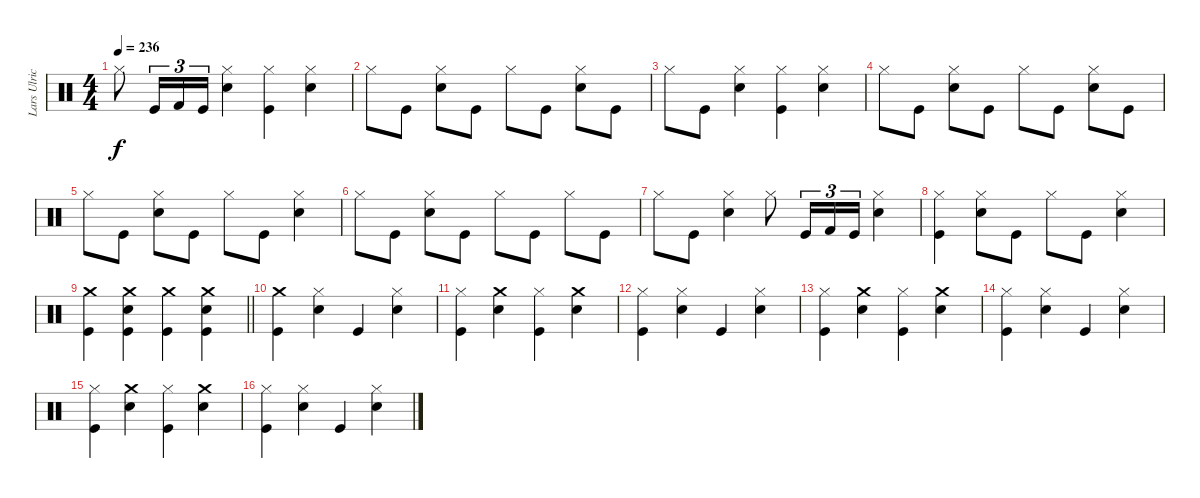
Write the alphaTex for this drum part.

\track ("Lars Ulrich" "Lars Ulric") {instrument percussion}
\staff {score}
\articulation defaults
\ts (4 4)
\tempo 236
\clef neutral
\ks c "Hi-Hat (closed)".8{dy f} "Kick (hit)".16{tu (3 2)} "Kick (hit) 2".16{tu (3 2)} "Kick (hit)".16{tu (3 2)}
("Snare (hit) 2" "Hi-Hat (closed)").4 ("Kick (hit)" "Hi-Hat (closed)").4 ("Hi-Hat (closed)" "Snare (hit) 2").4 |
"Hi-Hat (closed)".8 "Kick (hit)".8 ("Snare (hit) 2" "Hi-Hat (closed)").8 "Kick (hit)".8 "Hi-Hat (closed)".8 "Kick (hit)".8 ("Snare (hit) 2" "Hi-Hat (closed)").8 "Kick (hit)".8 |
"Hi-Hat (closed)".8 "Kick (hit)".8 ("Snare (hit) 2" "Hi-Hat (closed)").4 ("Hi-Hat (closed)" "Kick (hit)").4 ("Snare (hit) 2" "Hi-Hat (closed)").4 |
"Hi-Hat (closed)".8 "Kick (hit)".8 ("Snare (hit) 2" "Hi-Hat (closed)").8 "Kick (hit)".8 "Hi-Hat (closed)".8 "Kick (hit)".8 ("Snare (hit) 2" "Hi-Hat (closed)").8 "Kick (hit)".8 |
"Hi-Hat (closed)".8 "Kick (hit)".8 ("Snare (hit) 2" "Hi-Hat (closed)").8 "Kick (hit)".8 "Hi-Hat (closed)".8 "Kick (hit)".8 ("Snare (hit) 2" "Hi-Hat (closed)").4 |
"Hi-Hat (closed)".8 "Kick (hit)".8 ("Snare (hit) 2" "Hi-Hat (closed)").8 "Kick (hit)".8 "Hi-Hat (closed)".8 "Kick (hit)".8 "Hi-Hat (closed)".8 "Kick (hit)".8 |
"Hi-Hat (closed)".8 "Kick (hit)".8 ("Snare (hit) 2" "Hi-Hat (closed)").4 "Hi-Hat (closed)".8 "Kick (hit)".16{tu (3 2)} "Kick (hit) 2".16{tu (3 2)} "Kick (hit)".16{tu (3 2)} ("Snare (hit) 2" "Hi-Hat (closed)").4 |
("Kick (hit)" "Hi-Hat (closed)").4 ("Snare (hit) 2" "Hi-Hat (closed)").8 "Kick (hit)".8 "Hi-Hat (closed)".8 "Kick (hit)".8 ("Snare (hit) 2" "Hi-Hat (closed)").4 |
\barLineRight lightlight
("Kick (hit)" "Crash medium (hit)").4 ("Kick (hit)" "Snare (hit) 2" "Crash medium (hit)").4 ("Kick (hit)" "Crash medium (hit)").4 ("Kick (hit)" "Snare (hit) 2" "Crash medium (hit)").4 |
("Crash medium (hit)" "Kick (hit)").4 ("Hi-Hat (closed)" "Snare (hit) 2").4 "Kick (hit)".4 ("Snare (hit) 2" "Hi-Hat (closed)").4 |
("Hi-Hat (closed)" "Kick (hit)").4 ("Crash medium (hit)" "Snare (hit) 2").4 ("Hi-Hat (closed)" "Kick (hit)").4 ("Crash medium (hit)" "Snare (hit) 2").4 |
("Hi-Hat (closed)" "Kick (hit)").4 ("Hi-Hat (closed)" "Snare (hit) 2").4 "Kick (hit)".4 ("Snare (hit) 2" "Hi-Hat (closed)").4 |
("Hi-Hat (closed)" "Kick (hit)").4 ("Crash medium (hit)" "Snare (hit) 2").4 ("Hi-Hat (closed)" "Kick (hit)").4 ("Crash medium (hit)" "Snare (hit) 2").4 |
("Hi-Hat (closed)" "Kick (hit)").4 ("Hi-Hat (closed)" "Snare (hit) 2").4 "Kick (hit)".4 ("Snare (hit) 2" "Hi-Hat (closed)").4 |
("Hi-Hat (closed)" "Kick (hit)").4 ("Crash medium (hit)" "Snare (hit) 2").4 ("Hi-Hat (closed)" "Kick (hit)").4 ("Crash medium (hit)" "Snare (hit) 2").4 |
("Hi-Hat (closed)" "Kick (hit)").4 ("Hi-Hat (closed)" "Snare (hit) 2").4 "Kick (hit)".4 ("Snare (hit) 2" "Hi-Hat (closed)").4
